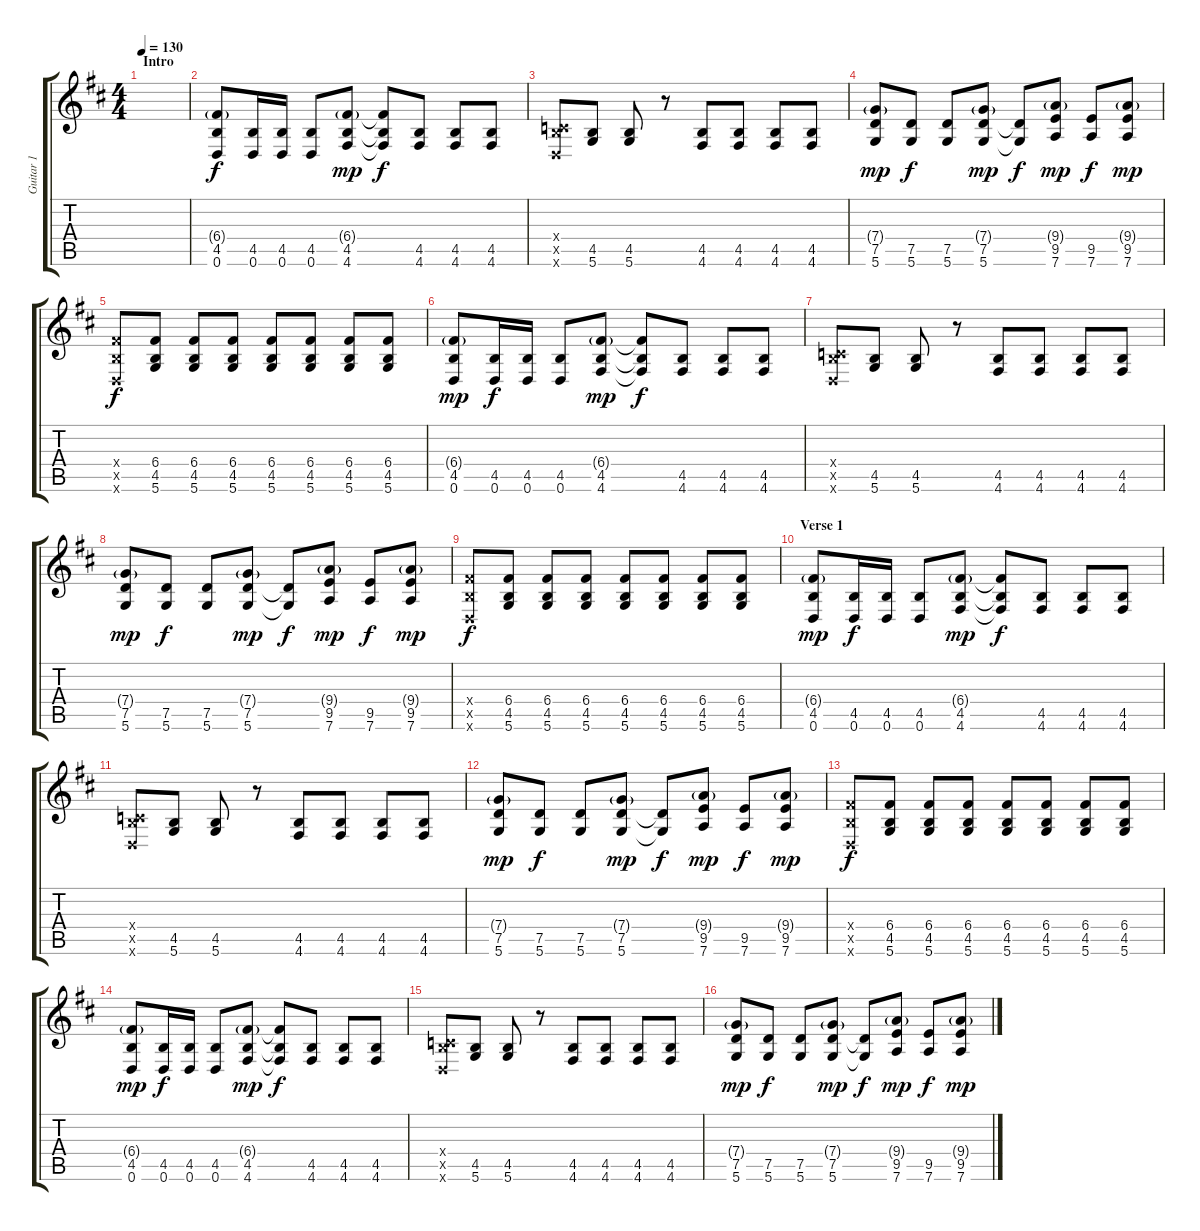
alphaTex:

\track ("Guitar 1" "Guitar 1") {instrument electricguitarclean}
\staff {score tabs}
\tuning (D4 A3 F3 C3 G2 D2) {hide}
\ts (4 4)
\section ("" "Intro")
\tempo 130
\clef g2
\ks d
|
(6.4{g} 4.5 0.6).8 (4.5 0.6).16{dy f} (4.5 0.6).16 (4.5 0.6).8 (6.4{g} 4.5 4.6).8{dy mp} (6.4{t} 4.5{t} 4.6{t}).8{dy f} (4.5 4.6).8 (4.5 4.6).8 (4.5 4.6).8 |
(0.4{x} 4.5{x} 0.6{x}).8 (4.5 5.6).8 (4.5 5.6).8 r.8 (4.5 4.6).8 (4.5 4.6).8 (4.5 4.6).8 (4.5 4.6).8 |
(7.4{g} 7.5 5.6).8{dy mp} (7.5 5.6).8{dy f} (7.5 5.6).8 (7.4{g} 7.5 5.6).8{dy mp} (7.5{t} 5.6{t}).8{dy f} (9.4{g} 9.5 7.6).8{dy mp} (9.5 7.6).8{dy f} (9.4{g} 9.5 7.6).8{dy mp} |
(6.4{x} 4.5{x} 0.6{x}).8{dy f} (6.4 4.5 5.6).8 (6.4 4.5 5.6).8 (6.4 4.5 5.6).8 (6.4 4.5 5.6).8 (6.4 4.5 5.6).8 (6.4 4.5 5.6).8 (6.4 4.5 5.6).8 |
(6.4{g} 4.5 0.6).8{dy mp} (4.5 0.6).16{dy f} (4.5 0.6).16 (4.5 0.6).8 (6.4{g} 4.5 4.6).8{dy mp} (6.4{t} 4.5{t} 4.6{t}).8{dy f} (4.5 4.6).8 (4.5 4.6).8 (4.5 4.6).8 |
(0.4{x} 4.5{x} 0.6{x}).8 (4.5 5.6).8 (4.5 5.6).8 r.8 (4.5 4.6).8 (4.5 4.6).8 (4.5 4.6).8 (4.5 4.6).8 |
(7.4{g} 7.5 5.6).8{dy mp} (7.5 5.6).8{dy f} (7.5 5.6).8 (7.4{g} 7.5 5.6).8{dy mp} (7.5{t} 5.6{t}).8{dy f} (9.4{g} 9.5 7.6).8{dy mp} (9.5 7.6).8{dy f} (9.4{g} 9.5 7.6).8{dy mp} |
(6.4{x} 4.5{x} 0.6{x}).8{dy f} (6.4 4.5 5.6).8 (6.4 4.5 5.6).8 (6.4 4.5 5.6).8 (6.4 4.5 5.6).8 (6.4 4.5 5.6).8 (6.4 4.5 5.6).8 (6.4 4.5 5.6).8 |
\section ("" "Verse 1")
(6.4{g} 4.5 0.6).8{dy mp} (4.5 0.6).16{dy f} (4.5 0.6).16 (4.5 0.6).8 (6.4{g} 4.5 4.6).8{dy mp} (6.4{t} 4.5{t} 4.6{t}).8{dy f} (4.5 4.6).8 (4.5 4.6).8 (4.5 4.6).8 |
(0.4{x} 4.5{x} 0.6{x}).8 (4.5 5.6).8 (4.5 5.6).8 r.8 (4.5 4.6).8 (4.5 4.6).8 (4.5 4.6).8 (4.5 4.6).8 |
(7.4{g} 7.5 5.6).8{dy mp} (7.5 5.6).8{dy f} (7.5 5.6).8 (7.4{g} 7.5 5.6).8{dy mp} (7.5{t} 5.6{t}).8{dy f} (9.4{g} 9.5 7.6).8{dy mp} (9.5 7.6).8{dy f} (9.4{g} 9.5 7.6).8{dy mp} |
(6.4{x} 4.5{x} 0.6{x}).8{dy f} (6.4 4.5 5.6).8 (6.4 4.5 5.6).8 (6.4 4.5 5.6).8 (6.4 4.5 5.6).8 (6.4 4.5 5.6).8 (6.4 4.5 5.6).8 (6.4 4.5 5.6).8 |
(6.4{g} 4.5 0.6).8{dy mp} (4.5 0.6).16{dy f} (4.5 0.6).16 (4.5 0.6).8 (6.4{g} 4.5 4.6).8{dy mp} (6.4{t} 4.5{t} 4.6{t}).8{dy f} (4.5 4.6).8 (4.5 4.6).8 (4.5 4.6).8 |
(0.4{x} 4.5{x} 0.6{x}).8 (4.5 5.6).8 (4.5 5.6).8 r.8 (4.5 4.6).8 (4.5 4.6).8 (4.5 4.6).8 (4.5 4.6).8 |
(7.4{g} 7.5 5.6).8{dy mp} (7.5 5.6).8{dy f} (7.5 5.6).8 (7.4{g} 7.5 5.6).8{dy mp} (7.5{t} 5.6{t}).8{dy f} (9.4{g} 9.5 7.6).8{dy mp} (9.5 7.6).8{dy f} (9.4{g} 9.5 7.6).8{dy mp}
